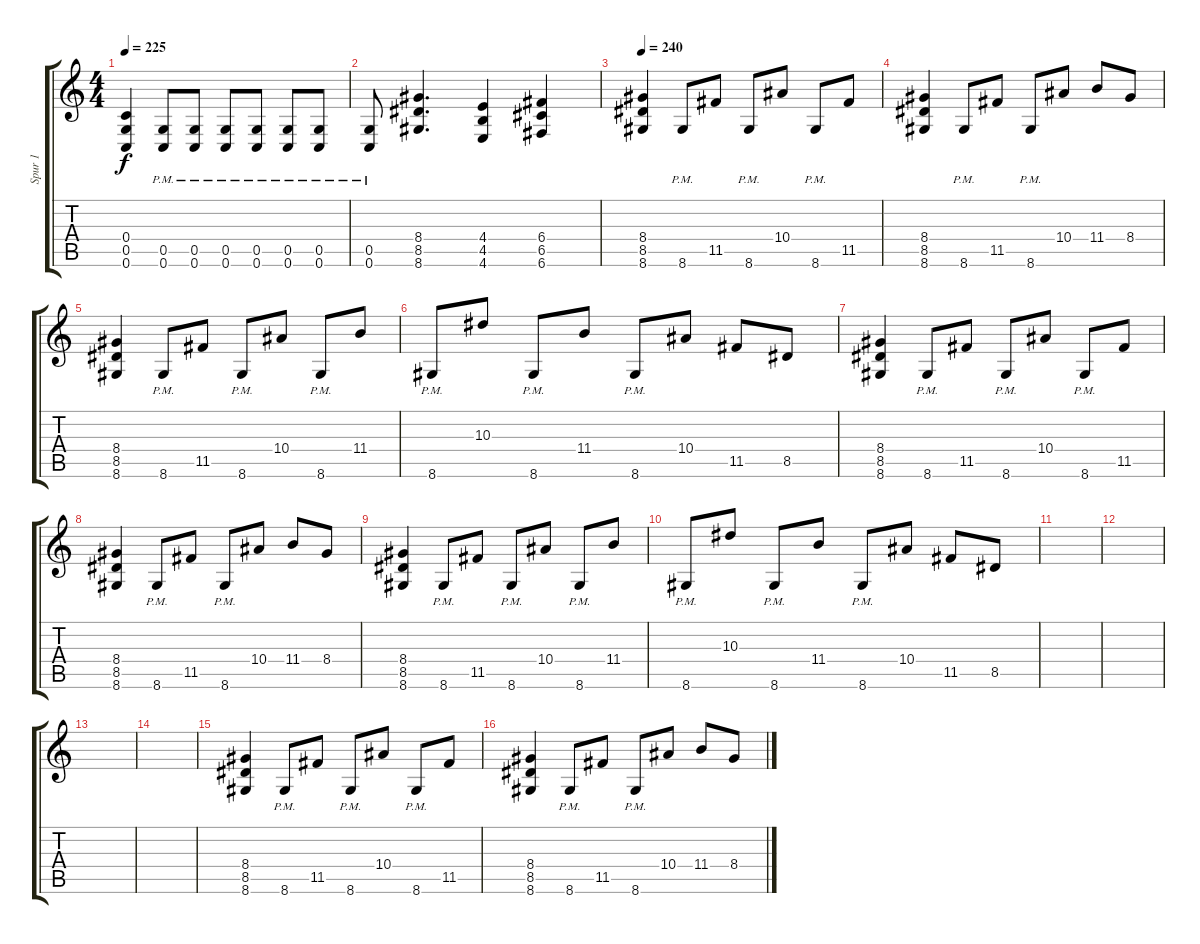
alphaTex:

\track ("Spur 1" "Spur 1") {instrument distortionguitar}
\staff {score tabs}
\tuning (D4 A3 F3 C3 G2 C2) {hide}
\ts (4 4)
\tempo 225
\clef g2
\ks c
(0.4 0.5 0.6).4{dy f} (0.5{pm} 0.6{pm}).8 (0.5{pm} 0.6{pm}).8 (0.5{pm} 0.6{pm}).8 (0.5{pm} 0.6{pm}).8 (0.5{pm} 0.6{pm}).8 (0.5{pm} 0.6{pm}).8 |
(0.5{pm} 0.6{pm}).8 (8.4 8.5 8.6).4{d} (4.4 4.5 4.6).4 (6.4 6.5 6.6).4 |
\tempo 240
(8.4 8.5 8.6).4 8.6{pm}.8 11.5.8 8.6{pm}.8 10.4.8 8.6{pm}.8 11.5.8 |
(8.4 8.5 8.6).4 8.6{pm}.8 11.5.8 8.6{pm}.8 10.4.8 11.4.8 8.4.8 |
(8.4 8.5 8.6).4 8.6{pm}.8 11.5.8 8.6{pm}.8 10.4.8 8.6{pm}.8 11.4.8 |
8.6{pm}.8 10.3.8 8.6{pm}.8 11.4.8 8.6{pm}.8 10.4.8 11.5.8 8.5.8 |
(8.4 8.5 8.6).4 8.6{pm}.8 11.5.8 8.6{pm}.8 10.4.8 8.6{pm}.8 11.5.8 |
(8.4 8.5 8.6).4 8.6{pm}.8 11.5.8 8.6{pm}.8 10.4.8 11.4.8 8.4.8 |
(8.4 8.5 8.6).4 8.6{pm}.8 11.5.8 8.6{pm}.8 10.4.8 8.6{pm}.8 11.4.8 |
8.6{pm}.8 10.3.8 8.6{pm}.8 11.4.8 8.6{pm}.8 10.4.8 11.5.8 8.5.8 |
|
|
|
|
(8.4 8.5 8.6).4 8.6{pm}.8 11.5.8 8.6{pm}.8 10.4.8 8.6{pm}.8 11.5.8 |
(8.4 8.5 8.6).4 8.6{pm}.8 11.5.8 8.6{pm}.8 10.4.8 11.4.8 8.4.8
